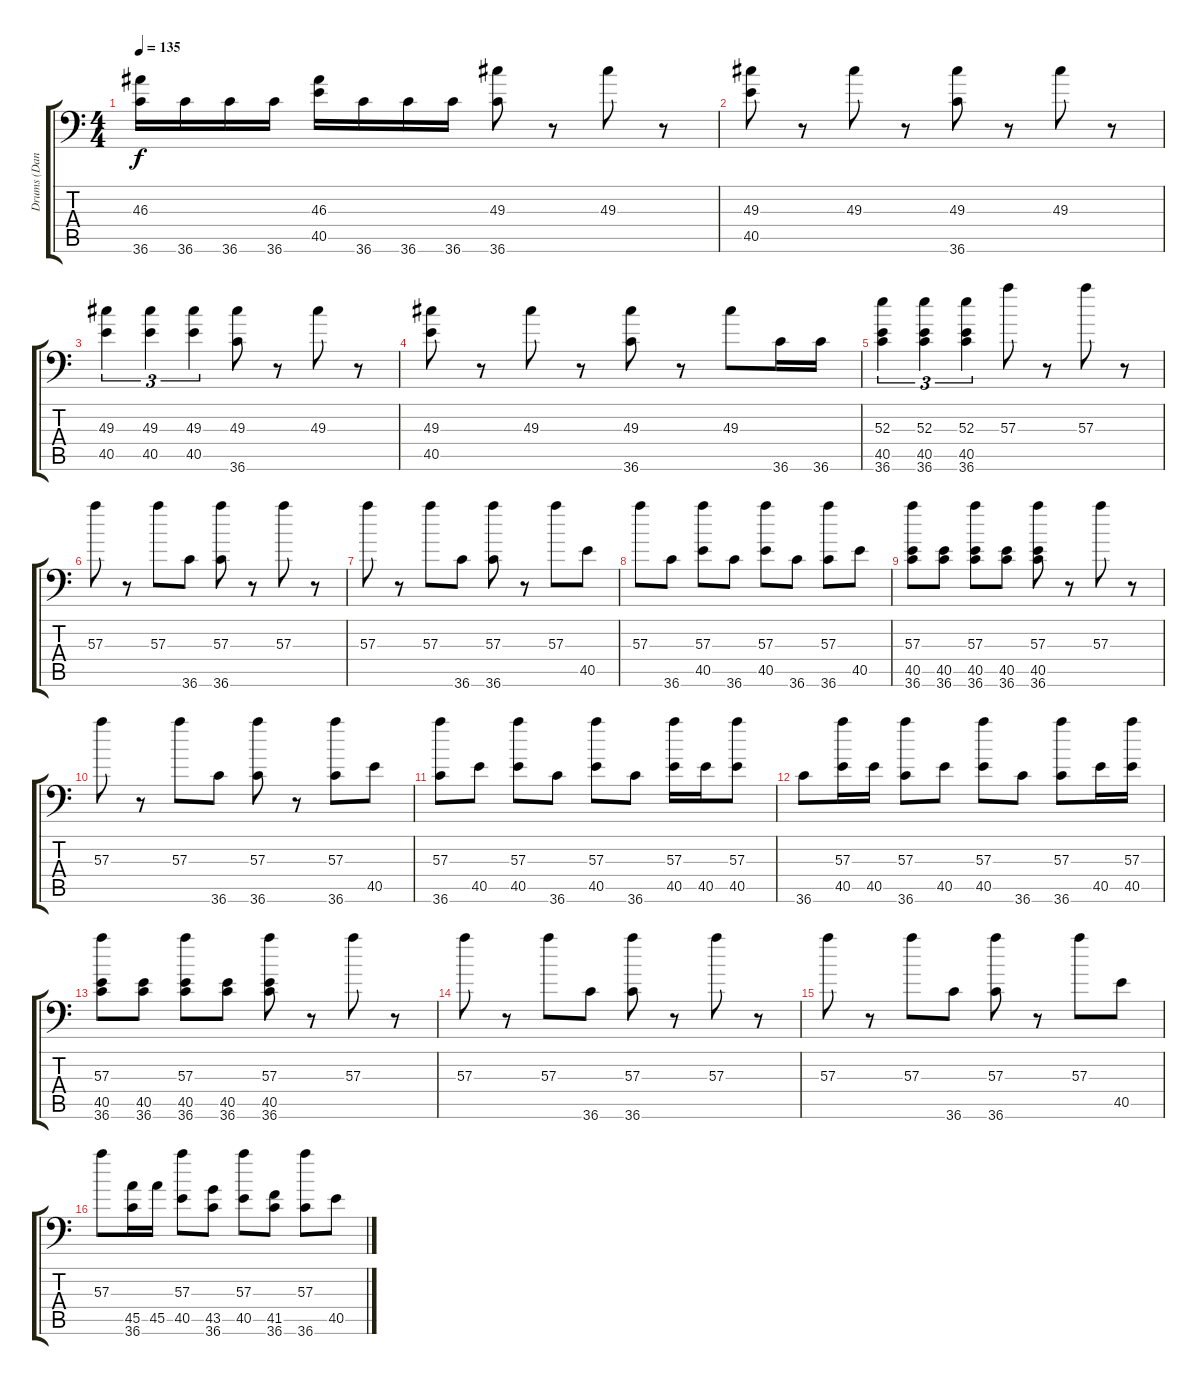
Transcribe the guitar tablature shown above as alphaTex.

\track ("Drums (Daniel)" "Drums (Dan") {instrument acousticgrandpiano}
\staff {score tabs}
\tuning (C-1 C-1 C-1 C-1 C-1 C-1) {hide}
\ts (4 4)
\tempo 135
\clef f4
\ks c
(46.3 36.6).16{dy f} 36.6.16 36.6.16 36.6.16 (46.3 40.5).16 36.6.16 36.6.16 36.6.16 (49.3 36.6).8 r.8 49.3.8 r.8 |
(49.3 40.5).8 r.8 49.3.8 r.8 (49.3 36.6).8 r.8 49.3.8 r.8 |
(49.3 40.5).4{tu (3 2)} (49.3 40.5).4{tu (3 2)} (49.3 40.5).4{tu (3 2)} (49.3 36.6).8 r.8 49.3.8 r.8 |
(49.3 40.5).8 r.8 49.3.8 r.8 (49.3 36.6).8 r.8 49.3.8 36.6.16 36.6.16 |
(52.3 40.5 36.6).4{tu (3 2)} (52.3 40.5 36.6).4{tu (3 2)} (52.3 40.5 36.6).4{tu (3 2)} 57.3.8 r.8 57.3.8 r.8 |
57.3.8 r.8 57.3.8 36.6.8 (57.3 36.6).8 r.8 57.3.8 r.8 |
57.3.8 r.8 57.3.8 36.6.8 (57.3 36.6).8 r.8 57.3.8 40.5.8 |
57.3.8 36.6.8 (57.3 40.5).8 36.6.8 (57.3 40.5).8 36.6.8 (57.3 36.6).8 40.5.8 |
(57.3 40.5 36.6).8 (40.5 36.6).8 (57.3 40.5 36.6).8 (40.5 36.6).8 (57.3 40.5 36.6).8 r.8 57.3.8 r.8 |
57.3.8 r.8 57.3.8 36.6.8 (57.3 36.6).8 r.8 (57.3 36.6).8 40.5.8 |
(57.3 36.6).8 40.5.8 (57.3 40.5).8 36.6.8 (57.3 40.5).8 36.6.8 (57.3 40.5).16 40.5.16 (57.3 40.5).8 |
36.6.8 (57.3 40.5).16 40.5.16 (57.3 36.6).8 40.5.8 (57.3 40.5).8 36.6.8 (57.3 36.6).8 40.5.16 (57.3 40.5).16 |
(57.3 40.5 36.6).8 (40.5 36.6).8 (57.3 40.5 36.6).8 (40.5 36.6).8 (57.3 40.5 36.6).8 r.8 57.3.8 r.8 |
57.3.8 r.8 57.3.8 36.6.8 (57.3 36.6).8 r.8 57.3.8 r.8 |
57.3.8 r.8 57.3.8 36.6.8 (57.3 36.6).8 r.8 57.3.8 40.5.8 |
57.3.8 (45.5 36.6).16 45.5.16 (57.3 40.5).8 (43.5 36.6).8 (57.3 40.5).8 (41.5 36.6).8 (57.3 36.6).8 40.5.8
